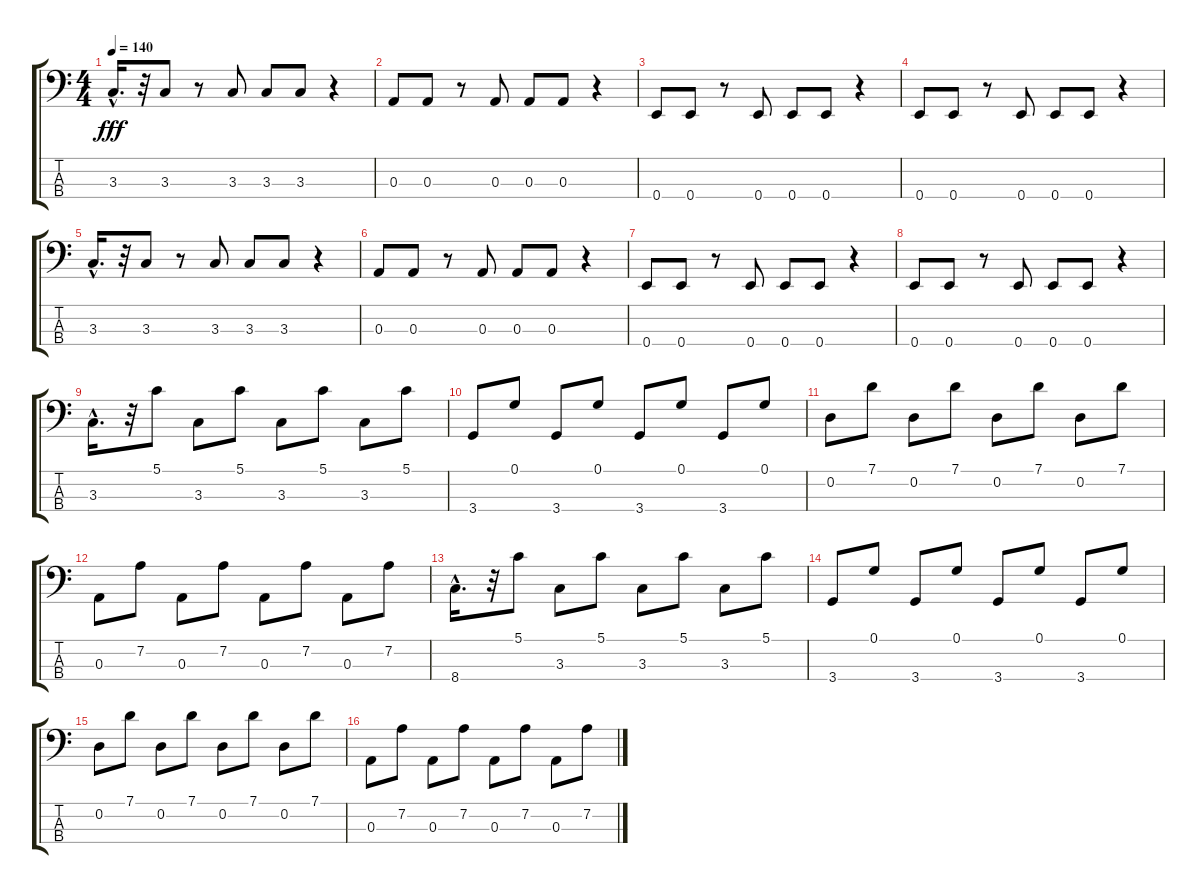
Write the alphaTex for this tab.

\track "" {instrument slapbass1}
\staff {score tabs}
\tuning (G2 D2 A1 E1) {hide}
\ts (4 4)
\tempo 140
\clef f4
\ks c
3.3{hac}.16{d dy fff} r.32 3.3.8 r.8 3.3.8 3.3.8 3.3.8 r.4 |
0.3.8 0.3.8 r.8 0.3.8 0.3.8 0.3.8 r.4 |
0.4.8 0.4.8 r.8 0.4.8 0.4.8 0.4.8 r.4 |
0.4.8 0.4.8 r.8 0.4.8 0.4.8 0.4.8 r.4 |
3.3{hac}.16{d} r.32 3.3.8 r.8 3.3.8 3.3.8 3.3.8 r.4 |
0.3.8 0.3.8 r.8 0.3.8 0.3.8 0.3.8 r.4 |
0.4.8 0.4.8 r.8 0.4.8 0.4.8 0.4.8 r.4 |
0.4.8 0.4.8 r.8 0.4.8 0.4.8 0.4.8 r.4 |
3.3{hac}.16{d} r.32 5.1.8 3.3.8 5.1.8 3.3.8 5.1.8 3.3.8 5.1.8 |
3.4.8 0.1.8 3.4.8 0.1.8 3.4.8 0.1.8 3.4.8 0.1.8 |
0.2.8 7.1.8 0.2.8 7.1.8 0.2.8 7.1.8 0.2.8 7.1.8 |
0.3.8 7.2.8 0.3.8 7.2.8 0.3.8 7.2.8 0.3.8 7.2.8 |
8.4{hac}.16{d} r.32 5.1.8 3.3.8 5.1.8 3.3.8 5.1.8 3.3.8 5.1.8 |
3.4.8 0.1.8 3.4.8 0.1.8 3.4.8 0.1.8 3.4.8 0.1.8 |
0.2.8 7.1.8 0.2.8 7.1.8 0.2.8 7.1.8 0.2.8 7.1.8 |
0.3.8 7.2.8 0.3.8 7.2.8 0.3.8 7.2.8 0.3.8 7.2.8
